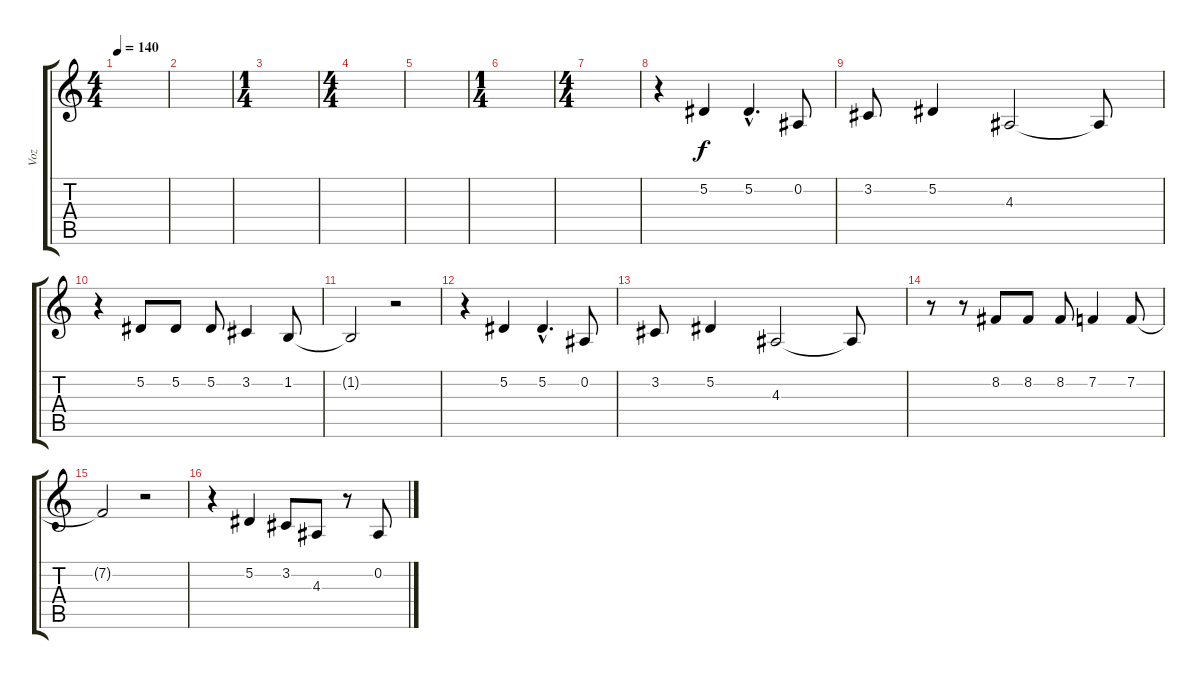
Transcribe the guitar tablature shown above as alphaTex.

\track ("Voz" "Voz") {instrument lead6voice}
\staff {score tabs}
\tuning (Eb4 Bb3 Gb3 Db3 Ab2 Eb2) {hide}
\ts (4 4)
\tempo 140
\clef g2
\ks c
|
|
\ts (1 4)
|
\ts (4 4)
|
|
\ts (1 4)
|
\ts (4 4)
|
r.4 5.2.4 5.2{hac}.4{d} 0.2.8 |
3.2.8 5.2.4 4.3.2 4.3{t}.8 |
r.4 5.2.8 5.2.8 5.2.8 3.2.4 1.2.8 |
1.2{t}.2 r.2 |
r.4 5.2.4 5.2{hac}.4{d} 0.2.8 |
3.2.8 5.2.4 4.3.2 4.3{t}.8 |
r.8 r.8 8.2.8 8.2.8 8.2.8 7.2.4 7.2.8 |
7.2{t}.2 r.2 |
r.4 5.2.4 3.2.8 4.3.8 r.8 0.2.8
